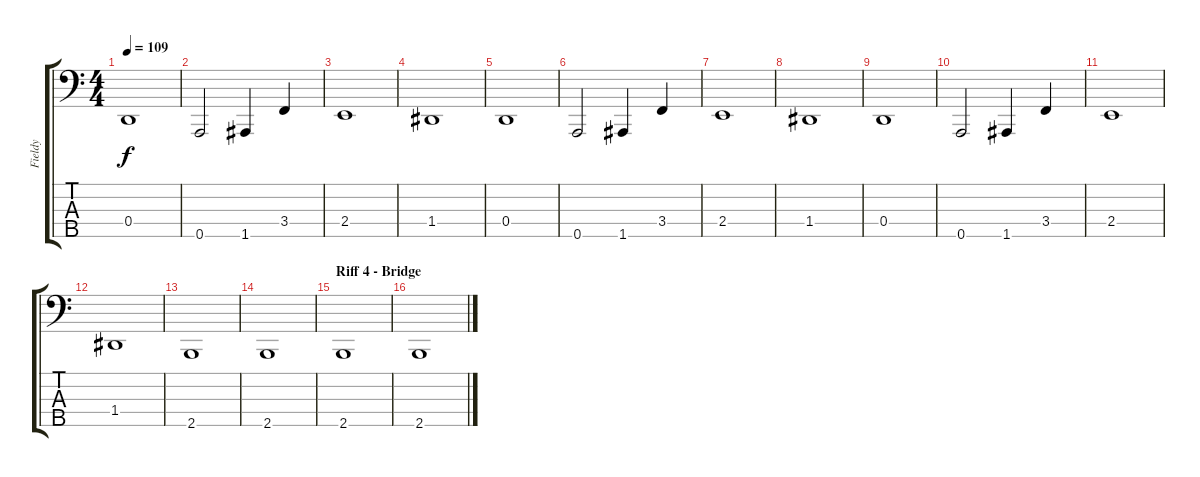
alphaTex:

\track ("Fieldy" "Fieldy") {instrument slapbass1}
\staff {score tabs}
\tuning (F2 C2 G1 D1 A0) {hide}
\ts (4 4)
\tempo 109
\clef f4
\ks c
0.4.1{dy f} |
0.5.2 1.5.4 3.4.4 |
2.4.1 |
1.4.1 |
0.4.1 |
0.5.2 1.5.4 3.4.4 |
2.4.1 |
1.4.1 |
0.4.1 |
0.5.2 1.5.4 3.4.4 |
2.4.1 |
1.4.1 |
2.5.1 |
2.5.1 |
\section ("" "Riff 4 - Bridge")
2.5.1 |
2.5.1
